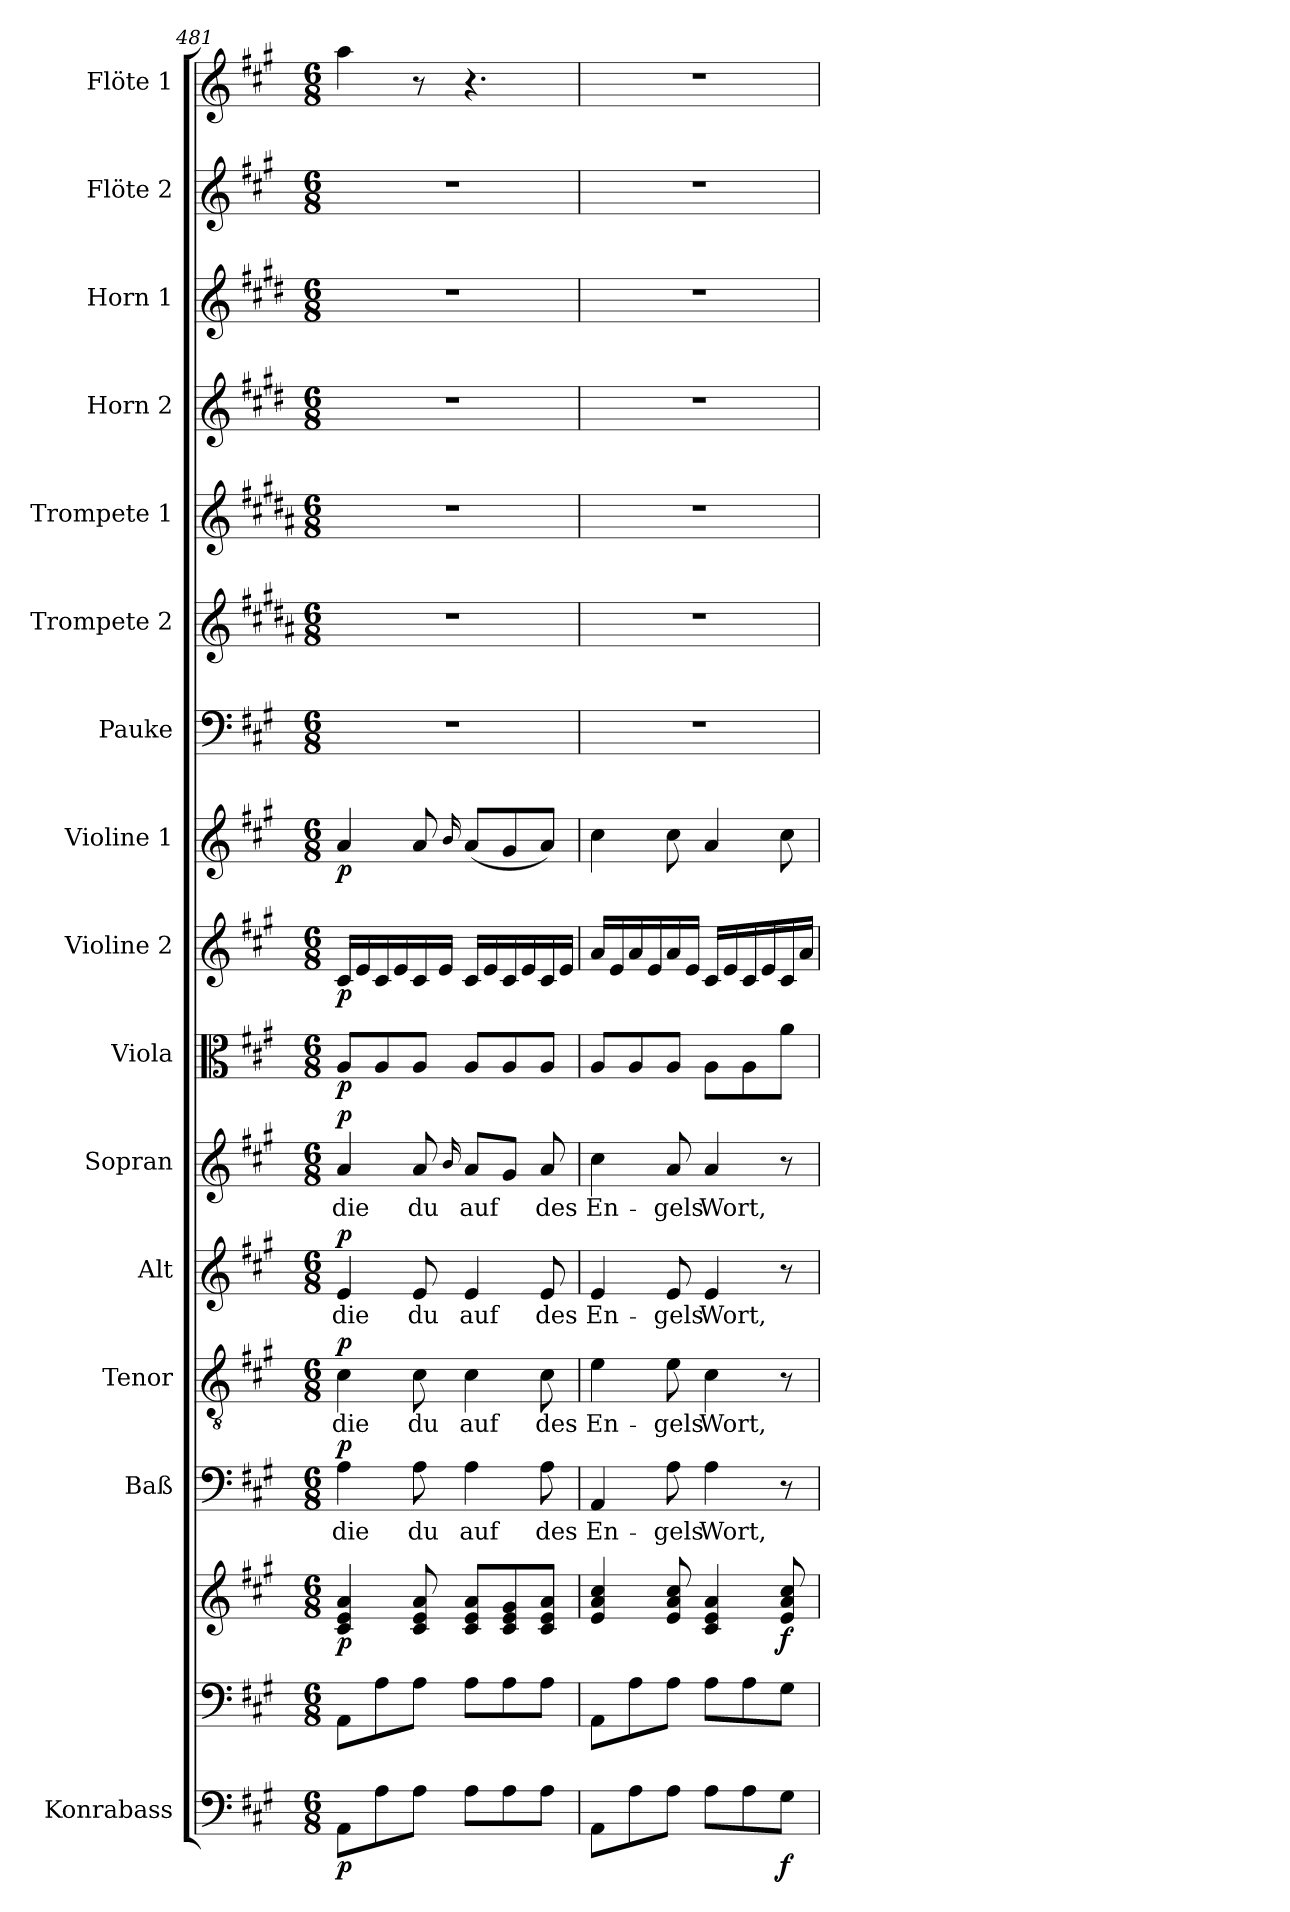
**kern	**dynam	**kern	**kern	**dynam	**kern	**text	**dynam	**kern	**text	**dynam	**kern	**text	**dynam	**kern	**text	**dynam	**kern	**dynam	**kern	**dynam	**kern	**dynam	**kern	**kern	**kern	**kern	**kern	**kern	**kern
*part16	*part16	*part15	*part15	*part15	*part14	*part14	*part14	*part13	*part13	*part13	*part12	*part12	*part12	*part11	*part11	*part11	*part10	*part10	*part9	*part9	*part8	*part8	*part7	*part6	*part5	*part4	*part3	*part2	*part1
*staff17	*staff17	*staff16	*staff15	*staff15/16	*staff14	*staff14	*staff14	*staff13	*staff13	*staff13	*staff12	*staff12	*staff12	*staff11	*staff11	*staff11	*staff10	*staff10	*staff9	*staff9	*staff8	*staff8	*staff7	*staff6	*staff5	*staff4	*staff3	*staff2	*staff1
*I"Konrabass	*	*	*	*	*I"Baß	*	*	*I"Tenor	*	*	*I"Alt	*	*	*I"Sopran	*	*	*I"Viola	*	*I"Violine 2	*	*I"Violine 1	*	*I"Pauke	*I"Trompete 2	*I"Trompete 1	*I"Horn 2	*I"Horn 1	*I"Flöte 2	*I"Flöte 1
*I'Kb.	*	*	*	*	*I'Baß	*	*	*I'Ten	*	*	*I'Alt	*	*	*I'Sop	*	*	*I'Vla.	*	*I'Vln. 2	*	*I'Vln. 1	*	*I'Pk.	*I'Trp. 2	*I'Trp. 1	*I'Hrn. 2	*I'Hrn. 1	*I'Fl. 2	*I'Fl. 1
*clefF4	*	*clefF4	*clefG2	*	*clefF4	*	*	*clefGv2	*	*	*clefG2	*	*	*clefG2	*	*	*clefC3	*	*clefG2	*	*clefG2	*	*clefF4	*clefG2	*clefG2	*clefG2	*clefG2	*clefG2	*clefG2
*ITrd7c12	*	*	*	*	*	*	*	*	*	*	*	*	*	*	*	*	*	*	*	*	*	*	*	*ITrd1c2	*ITrd1c2	*ITrd4c7	*ITrd4c7	*	*
*k[f#c#g#]	*	*k[f#c#g#]	*k[f#c#g#]	*	*k[f#c#g#]	*	*	*k[f#c#g#]	*	*	*k[f#c#g#]	*	*	*k[f#c#g#]	*	*	*k[f#c#g#]	*	*k[f#c#g#]	*	*k[f#c#g#]	*	*k[f#c#g#]	*k[f#c#g#]	*k[f#c#g#]	*k[f#c#g#]	*k[f#c#g#]	*k[f#c#g#]	*k[f#c#g#]
*A:	*	*A:	*A:	*	*A:	*	*	*A:	*	*	*A:	*	*	*A:	*	*	*A:	*	*A:	*	*A:	*	*A:	*A:	*A:	*A:	*A:	*A:	*A:
*M6/8	*	*M6/8	*M6/8	*	*M6/8	*	*	*M6/8	*	*	*M6/8	*	*	*M6/8	*	*	*M6/8	*	*M6/8	*	*M6/8	*	*M6/8	*M6/8	*M6/8	*M6/8	*M6/8	*M6/8	*M6/8
=481	=481	=481	=481	=481	=481	=481	=481	=481	=481	=481	=481	=481	=481	=481	=481	=481	=481	=481	=481	=481	=481	=481	=481	=481	=481	=481	=481	=481	=481
!	!LO:DY:b	!	!	!LO:DY:b	!	!LO:LY:b	!LO:DY:a	!	!LO:LY:b	!LO:DY:a	!	!LO:LY:b	!LO:DY:a	!	!LO:LY:b	!LO:DY:a	!	!LO:DY:b	!	!LO:DY:b	!	!LO:DY:b	!	!	!	!	!	!	!
8AAA\L	p	8AA\L	4c#/ 4e/ 4a/	p	4A\	die	p	4c#\	die	p	4e/	die	p	4a/	die	p	8A/L	p	16c#/LL	p	4a/	p	2.r	2.r	2.r	2.r	2.r	2.r	4aa\
.	.	.	.	.	.	.	.	.	.	.	.	.	.	.	.	.	.	.	16e/	.	.	.	.	.	.	.	.	.	.
8AA\	.	8A\	.	.	.	.	.	.	.	.	.	.	.	.	.	.	8A/	.	16c#/	.	.	.	.	.	.	.	.	.	.
.	.	.	.	.	.	.	.	.	.	.	.	.	.	.	.	.	.	.	16e/	.	.	.	.	.	.	.	.	.	.
!	!	!	!	!	!	!LO:LY:b	!	!	!LO:LY:b	!	!	!LO:LY:b	!	!	!LO:LY:b	!	!	!	!	!	!	!	!	!	!	!	!	!	!
8AA\J	.	8A\J	8c#/ 8e/ 8a/	.	8A\	du	.	8c#\	du	.	8e/	du	.	8a/	du	.	8A/J	.	16c#/	.	8a/	.	.	.	.	.	.	.	8r
.	.	.	.	.	.	.	.	.	.	.	.	.	.	.	.	.	.	.	16e/JJ	.	.	.	.	.	.	.	.	.	.
.	.	.	.	.	.	.	.	.	.	.	.	.	.	16qqb/	.	.	.	.	.	.	16qqb/	.	.	.	.	.	.	.	.
!	!	!	!	!	!	!LO:LY:b	!	!	!LO:LY:b	!	!	!LO:LY:b	!	!	!LO:LY:b	!	!	!	!	!	!	!	!	!	!	!	!	!	!
8AA\L	.	8A\L	8c#/ 8e/ 8a/L	.	4A\	auf	.	4c#\	auf	.	4e/	auf	.	8a/L	auf	.	8A/L	.	16c#/LL	.	(<8a/L	.	.	.	.	.	.	.	4.r
.	.	.	.	.	.	.	.	.	.	.	.	.	.	.	.	.	.	.	16e/	.	.	.	.	.	.	.	.	.	.
8AA\	.	8A\	8c#/ 8e/ 8g#/	.	.	.	.	.	.	.	.	.	.	8g#/J	.	.	8A/	.	16c#/	.	8g#/	.	.	.	.	.	.	.	.
.	.	.	.	.	.	.	.	.	.	.	.	.	.	.	.	.	.	.	16e/	.	.	.	.	.	.	.	.	.	.
!	!	!	!	!	!	!LO:LY:b	!	!	!LO:LY:b	!	!	!LO:LY:b	!	!	!LO:LY:b	!	!	!	!	!	!	!	!	!	!	!	!	!	!
8AA\J	.	8A\J	8c#/ 8e/ 8a/J	.	8A\	des	.	8c#\	des	.	8e/	des	.	8a/	des	.	8A/J	.	16c#/	.	8a/J)	.	.	.	.	.	.	.	.
.	.	.	.	.	.	.	.	.	.	.	.	.	.	.	.	.	.	.	16e/JJ	.	.	.	.	.	.	.	.	.	.
=482	=482	=482	=482	=482	=482	=482	=482	=482	=482	=482	=482	=482	=482	=482	=482	=482	=482	=482	=482	=482	=482	=482	=482	=482	=482	=482	=482	=482	=482
!	!	!	!	!	!	!LO:LY:b	!	!	!LO:LY:b	!	!	!LO:LY:b	!	!	!LO:LY:b	!	!	!	!	!	!	!	!	!	!	!	!	!	!
8AAA\L	.	8AA\L	4e/ 4a/ 4cc#/	.	4AA/	En-	.	4e\	En-	.	4e/	En-	.	4cc#\	En-	.	8A/L	.	16a/LL	.	4cc#\	.	2.r	2.r	2.r	2.r	2.r	2.r	2.r
.	.	.	.	.	.	.	.	.	.	.	.	.	.	.	.	.	.	.	16e/	.	.	.	.	.	.	.	.	.	.
8AA\	.	8A\	.	.	.	.	.	.	.	.	.	.	.	.	.	.	8A/	.	16a/	.	.	.	.	.	.	.	.	.	.
.	.	.	.	.	.	.	.	.	.	.	.	.	.	.	.	.	.	.	16e/	.	.	.	.	.	.	.	.	.	.
!	!	!	!	!	!	!LO:LY:b	!	!	!LO:LY:b	!	!	!LO:LY:b	!	!	!LO:LY:b	!	!	!	!	!	!	!	!	!	!	!	!	!	!
8AA\J	.	8A\J	8e/ 8a/ 8cc#/	.	8A\	-gels	.	8e\	-gels	.	8e/	-gels	.	8a/	-gels	.	8A/J	.	16a/	.	8cc#\	.	.	.	.	.	.	.	.
.	.	.	.	.	.	.	.	.	.	.	.	.	.	.	.	.	.	.	16e/JJ	.	.	.	.	.	.	.	.	.	.
!	!	!	!	!	!	!LO:LY:b	!	!	!LO:LY:b	!	!	!LO:LY:b	!	!	!LO:LY:b	!	!	!	!	!	!	!	!	!	!	!	!	!	!
8AA\L	.	8A\L	4c#/ 4e/ 4a/	.	4A\	Wort,	.	4c#\	Wort,	.	4e/	Wort,	.	4a/	Wort,	.	8A\L	.	16c#/LL	.	4a/	.	.	.	.	.	.	.	.
.	.	.	.	.	.	.	.	.	.	.	.	.	.	.	.	.	.	.	16e/	.	.	.	.	.	.	.	.	.	.
8AA\	.	8A\	.	.	.	.	.	.	.	.	.	.	.	.	.	.	8A\	.	16c#/	.	.	.	.	.	.	.	.	.	.
.	.	.	.	.	.	.	.	.	.	.	.	.	.	.	.	.	.	.	16e/	.	.	.	.	.	.	.	.	.	.
!	!LO:DY:b	!	!	!LO:DY:b	!	!	!	!	!	!	!	!	!	!	!	!	!	!	!	!	!	!	!	!	!	!	!	!	!
8GG#\J	f	8G#\J	8e/ 8a/ 8cc#/	f	8r	.	.	8r	.	.	8r	.	.	8r	.	.	8a\J	.	16c#/	.	8cc#\	.	.	.	.	.	.	.	.
.	.	.	.	.	.	.	.	.	.	.	.	.	.	.	.	.	.	.	16a/JJ	.	.	.	.	.	.	.	.	.	.
=	=	=	=	=	=	=	=	=	=	=	=	=	=	=	=	=	=	=	=	=	=	=	=	=	=	=	=	=	=
*-	*-	*-	*-	*-	*-	*-	*-	*-	*-	*-	*-	*-	*-	*-	*-	*-	*-	*-	*-	*-	*-	*-	*-	*-	*-	*-	*-	*-	*-
